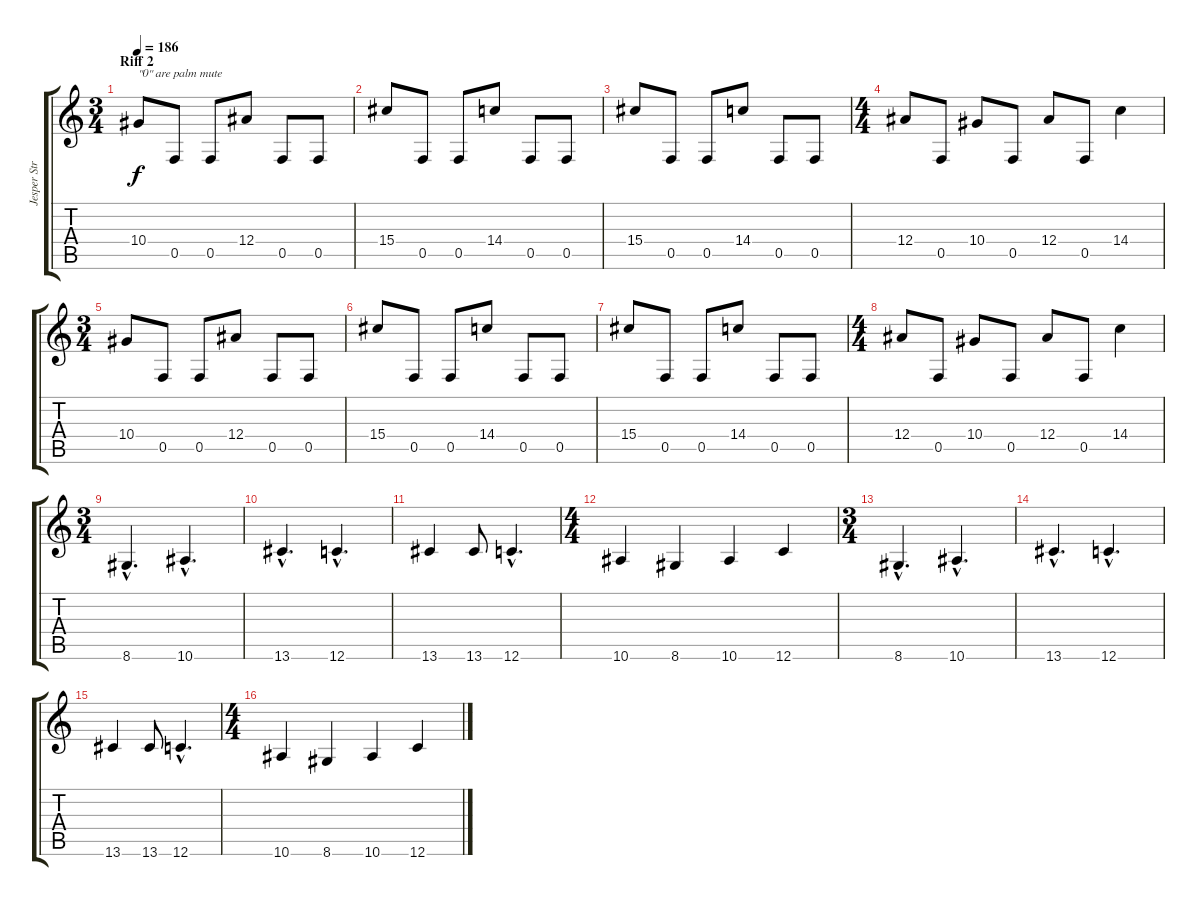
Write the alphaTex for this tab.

\track ("Jesper Strömblad" "Jesper Str") {instrument distortionguitar}
\staff {score tabs}
\tuning (C4 G3 Eb3 Bb2 F2 C2) {hide}
\ts (3 4)
\section ("" "Riff 2")
\tempo 186
\clef g2
\ks c
10.4.8{txt "\"0\" are palm mute" dy f} 0.5.8 0.5.8 12.4.8 0.5.8 0.5.8 |
15.4.8 0.5.8 0.5.8 14.4.8 0.5.8 0.5.8 |
15.4.8 0.5.8 0.5.8 14.4.8 0.5.8 0.5.8 |
\ts (4 4)
12.4.8 0.5.8 10.4.8 0.5.8 12.4.8 0.5.8 14.4.4 |
\ts (3 4)
10.4.8 0.5.8 0.5.8 12.4.8 0.5.8 0.5.8 |
15.4.8 0.5.8 0.5.8 14.4.8 0.5.8 0.5.8 |
15.4.8 0.5.8 0.5.8 14.4.8 0.5.8 0.5.8 |
\ts (4 4)
12.4.8 0.5.8 10.4.8 0.5.8 12.4.8 0.5.8 14.4.4 |
\ts (3 4)
8.6{hac}.4{d} 10.6{hac}.4{d} |
13.6{hac}.4{d} 12.6{hac}.4{d} |
13.6.4 13.6.8 12.6{hac}.4{d} |
\ts (4 4)
10.6.4 8.6.4 10.6.4 12.6.4 |
\ts (3 4)
8.6{hac}.4{d} 10.6{hac}.4{d} |
13.6{hac}.4{d} 12.6{hac}.4{d} |
13.6.4 13.6.8 12.6{hac}.4{d} |
\ts (4 4)
10.6.4 8.6.4 10.6.4 12.6.4
